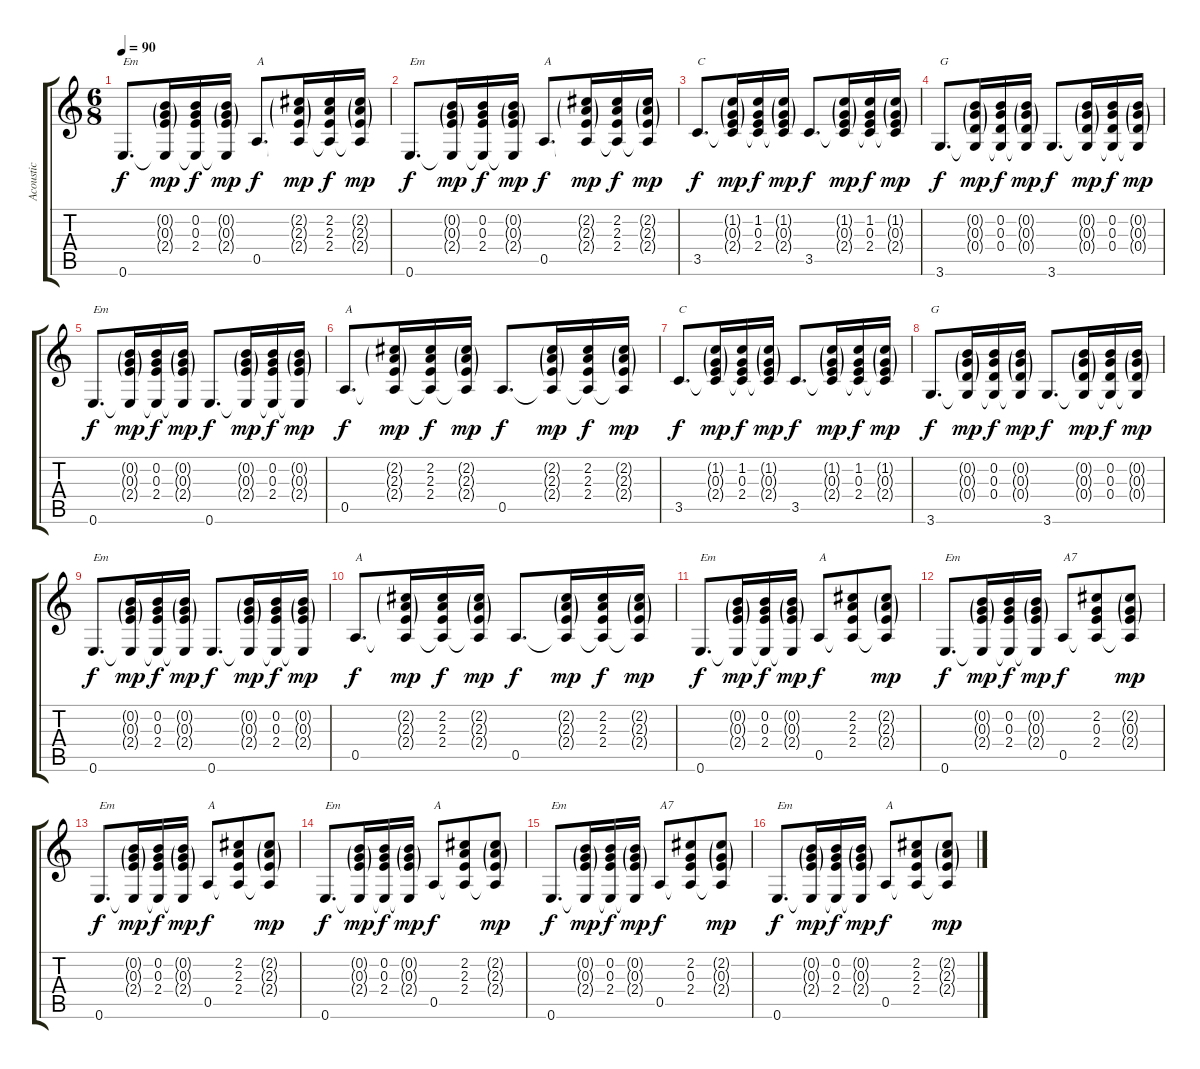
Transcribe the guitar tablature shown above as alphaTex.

\track ("Acoustic" "Acoustic") {instrument acousticguitarsteel}
\staff {score tabs}
\tuning (E4 B3 G3 D3 A2 E2) {hide}
\ts (6 8)
\tempo 90
\clef g2
\ks c
0.6.8{d txt "Em" dy f} (0.2{g} 0.3{g} 2.4{g} 0.6{t}).16{dy mp} (0.2 0.3 2.4 0.6{t}).16{dy f} (0.2{g} 0.3{g} 2.4{g} 0.6{t}).16{dy mp} 0.5.8{d txt "A" dy f} (2.2{g} 2.3{g} 2.4{g} 0.5{t}).16{dy mp} (2.2 2.3 2.4 0.5{t}).16{dy f} (2.2{g} 2.3{g} 2.4{g} 0.5{t}).16{dy mp} |
0.6.8{d txt "Em" dy f} (0.2{g} 0.3{g} 2.4{g} 0.6{t}).16{dy mp} (0.2 0.3 2.4 0.6{t}).16{dy f} (0.2{g} 0.3{g} 2.4{g} 0.6{t}).16{dy mp} 0.5.8{d txt "A" dy f} (2.2{g} 2.3{g} 2.4{g} 0.5{t}).16{dy mp} (2.2 2.3 2.4 0.5{t}).16{dy f} (2.2{g} 2.3{g} 2.4{g} 0.5{t}).16{dy mp} |
3.5.8{d txt "C" dy f} (1.2{g} 0.3{g} 2.4{g} 3.5{t}).16{dy mp} (1.2 0.3 2.4 3.5{t}).16{dy f} (1.2{g} 0.3{g} 2.4{g} 3.5{t}).16{dy mp} 3.5.8{d dy f} (1.2{g} 0.3{g} 2.4{g} 3.5{t}).16{dy mp} (1.2 0.3 2.4 3.5{t}).16{dy f} (1.2{g} 0.3{g} 2.4{g} 3.5{t}).16{dy mp} |
3.6.8{d txt "G" dy f} (0.2{g} 0.3{g} 0.4{g} 3.6{t}).16{dy mp} (0.2 0.3 0.4 3.6{t}).16{dy f} (0.2{g} 0.3{g} 0.4{g} 3.6{t}).16{dy mp} 3.6.8{d dy f} (0.2{g} 0.3{g} 0.4{g} 3.6{t}).16{dy mp} (0.2 0.3 0.4 3.6{t}).16{dy f} (0.2{g} 0.3{g} 0.4{g} 3.6{t}).16{dy mp} |
0.6.8{d txt "Em" dy f} (0.2{g} 0.3{g} 2.4{g} 0.6{t}).16{dy mp} (0.2 0.3 2.4 0.6{t}).16{dy f} (0.2{g} 0.3{g} 2.4{g} 0.6{t}).16{dy mp} 0.6.8{d dy f} (0.2{g} 0.3{g} 2.4{g} 0.6{t}).16{dy mp} (0.2 0.3 2.4 0.6{t}).16{dy f} (0.2{g} 0.3{g} 2.4{g} 0.6{t}).16{dy mp} |
0.5.8{d txt "A" dy f} (2.2{g} 2.3{g} 2.4{g} 0.5{t}).16{dy mp} (2.2 2.3 2.4 0.5{t}).16{dy f} (2.2{g} 2.3{g} 2.4{g} 0.5{t}).16{dy mp} 0.5.8{d dy f} (2.2{g} 2.3{g} 2.4{g} 0.5{t}).16{dy mp} (2.2 2.3 2.4 0.5{t}).16{dy f} (2.2{g} 2.3{g} 2.4{g} 0.5{t}).16{dy mp} |
3.5.8{d txt "C" dy f} (1.2{g} 0.3{g} 2.4{g} 3.5{t}).16{dy mp} (1.2 0.3 2.4 3.5{t}).16{dy f} (1.2{g} 0.3{g} 2.4{g} 3.5{t}).16{dy mp} 3.5.8{d dy f} (1.2{g} 0.3{g} 2.4{g} 3.5{t}).16{dy mp} (1.2 0.3 2.4 3.5{t}).16{dy f} (1.2{g} 0.3{g} 2.4{g} 3.5{t}).16{dy mp} |
3.6.8{d txt "G" dy f} (0.2{g} 0.3{g} 0.4{g} 3.6{t}).16{dy mp} (0.2 0.3 0.4 3.6{t}).16{dy f} (0.2{g} 0.3{g} 0.4{g} 3.6{t}).16{dy mp} 3.6.8{d dy f} (0.2{g} 0.3{g} 0.4{g} 3.6{t}).16{dy mp} (0.2 0.3 0.4 3.6{t}).16{dy f} (0.2{g} 0.3{g} 0.4{g} 3.6{t}).16{dy mp} |
0.6.8{d txt "Em" dy f} (0.2{g} 0.3{g} 2.4{g} 0.6{t}).16{dy mp} (0.2 0.3 2.4 0.6{t}).16{dy f} (0.2{g} 0.3{g} 2.4{g} 0.6{t}).16{dy mp} 0.6.8{d dy f} (0.2{g} 0.3{g} 2.4{g} 0.6{t}).16{dy mp} (0.2 0.3 2.4 0.6{t}).16{dy f} (0.2{g} 0.3{g} 2.4{g} 0.6{t}).16{dy mp} |
0.5.8{d txt "A" dy f} (2.2{g} 2.3{g} 2.4{g} 0.5{t}).16{dy mp} (2.2 2.3 2.4 0.5{t}).16{dy f} (2.2{g} 2.3{g} 2.4{g} 0.5{t}).16{dy mp} 0.5.8{d dy f} (2.2{g} 2.3{g} 2.4{g} 0.5{t}).16{dy mp} (2.2 2.3 2.4 0.5{t}).16{dy f} (2.2{g} 2.3{g} 2.4{g} 0.5{t}).16{dy mp} |
0.6.8{d txt "Em" dy f} (0.2{g} 0.3{g} 2.4{g} 0.6{t}).16{dy mp} (0.2 0.3 2.4 0.6{t}).16{dy f} (0.2{g} 0.3{g} 2.4{g} 0.6{t}).16{dy mp} 0.5.8{txt "A" dy f} (2.2 2.3 2.4 0.5{t}).8 (2.2{g} 2.3{g} 2.4{g} 0.5{t}).8{dy mp} |
0.6.8{d txt "Em" dy f} (0.2{g} 0.3{g} 2.4{g} 0.6{t}).16{dy mp} (0.2 0.3 2.4 0.6{t}).16{dy f} (0.2{g} 0.3{g} 2.4{g} 0.6{t}).16{dy mp} 0.5.8{txt "A7" dy f} (2.2 0.3 2.4 0.5{t}).8 (2.2{g} 0.3{g} 2.4{g} 0.5{t}).8{dy mp} |
0.6.8{d txt "Em" dy f} (0.2{g} 0.3{g} 2.4{g} 0.6{t}).16{dy mp} (0.2 0.3 2.4 0.6{t}).16{dy f} (0.2{g} 0.3{g} 2.4{g} 0.6{t}).16{dy mp} 0.5.8{txt "A" dy f} (2.2 2.3 2.4 0.5{t}).8 (2.2{g} 2.3{g} 2.4{g} 0.5{t}).8{dy mp} |
0.6.8{d txt "Em" dy f} (0.2{g} 0.3{g} 2.4{g} 0.6{t}).16{dy mp} (0.2 0.3 2.4 0.6{t}).16{dy f} (0.2{g} 0.3{g} 2.4{g} 0.6{t}).16{dy mp} 0.5.8{txt "A" dy f} (2.2 2.3 2.4 0.5{t}).8 (2.2{g} 2.3{g} 2.4{g} 0.5{t}).8{dy mp} |
0.6.8{d txt "Em" dy f} (0.2{g} 0.3{g} 2.4{g} 0.6{t}).16{dy mp} (0.2 0.3 2.4 0.6{t}).16{dy f} (0.2{g} 0.3{g} 2.4{g} 0.6{t}).16{dy mp} 0.5.8{txt "A7" dy f} (2.2 0.3 2.4 0.5{t}).8 (2.2{g} 0.3{g} 2.4{g} 0.5{t}).8{dy mp} |
0.6.8{d txt "Em" dy f} (0.2{g} 0.3{g} 2.4{g} 0.6{t}).16{dy mp} (0.2 0.3 2.4 0.6{t}).16{dy f} (0.2{g} 0.3{g} 2.4{g} 0.6{t}).16{dy mp} 0.5.8{txt "A" dy f} (2.2 2.3 2.4 0.5{t}).8 (2.2{g} 2.3{g} 2.4{g} 0.5{t}).8{dy mp}
